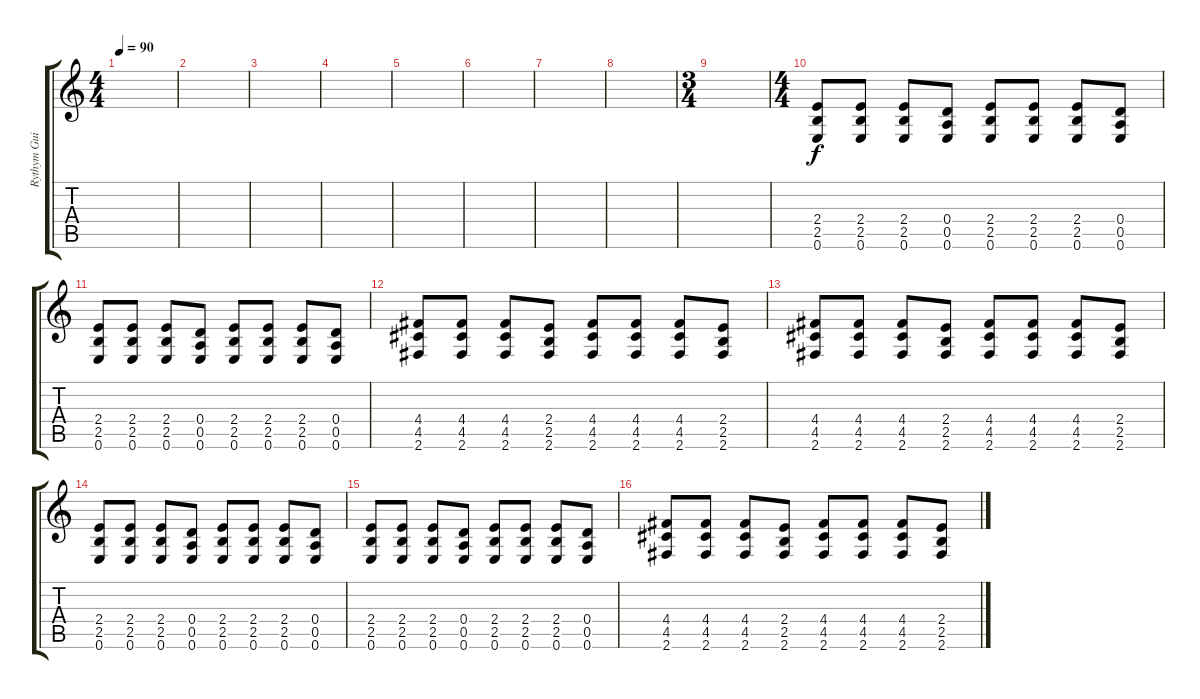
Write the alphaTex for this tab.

\track ("Rythym Guitar" "Rythym Gui") {instrument overdrivenguitar}
\staff {score tabs}
\tuning (E4 B3 G3 D3 A2 E2) {hide}
\ts (4 4)
\tempo 90
\clef g2
\ks c
|
|
|
|
|
|
|
|
\ts (3 4)
|
\ts (4 4)
(2.4 2.5 0.6).8 (2.4 2.5 0.6).8 (2.4 2.5 0.6).8 (0.4 0.5 0.6).8 (2.4 2.5 0.6).8 (2.4 2.5 0.6).8 (2.4 2.5 0.6).8 (0.4 0.5 0.6).8 |
(2.4 2.5 0.6).8 (2.4 2.5 0.6).8 (2.4 2.5 0.6).8 (0.4 0.5 0.6).8 (2.4 2.5 0.6).8 (2.4 2.5 0.6).8 (2.4 2.5 0.6).8 (0.4 0.5 0.6).8 |
(4.4 4.5 2.6).8 (4.4 4.5 2.6).8 (4.4 4.5 2.6).8 (2.4 2.5 2.6).8 (4.4 4.5 2.6).8 (4.4 4.5 2.6).8 (4.4 4.5 2.6).8 (2.4 2.5 2.6).8 |
(4.4 4.5 2.6).8 (4.4 4.5 2.6).8 (4.4 4.5 2.6).8 (2.4 2.5 2.6).8 (4.4 4.5 2.6).8 (4.4 4.5 2.6).8 (4.4 4.5 2.6).8 (2.4 2.5 2.6).8 |
(2.4 2.5 0.6).8 (2.4 2.5 0.6).8 (2.4 2.5 0.6).8 (0.4 0.5 0.6).8 (2.4 2.5 0.6).8 (2.4 2.5 0.6).8 (2.4 2.5 0.6).8 (0.4 0.5 0.6).8 |
(2.4 2.5 0.6).8 (2.4 2.5 0.6).8 (2.4 2.5 0.6).8 (0.4 0.5 0.6).8 (2.4 2.5 0.6).8 (2.4 2.5 0.6).8 (2.4 2.5 0.6).8 (0.4 0.5 0.6).8 |
(4.4 4.5 2.6).8 (4.4 4.5 2.6).8 (4.4 4.5 2.6).8 (2.4 2.5 2.6).8 (4.4 4.5 2.6).8 (4.4 4.5 2.6).8 (4.4 4.5 2.6).8 (2.4 2.5 2.6).8
